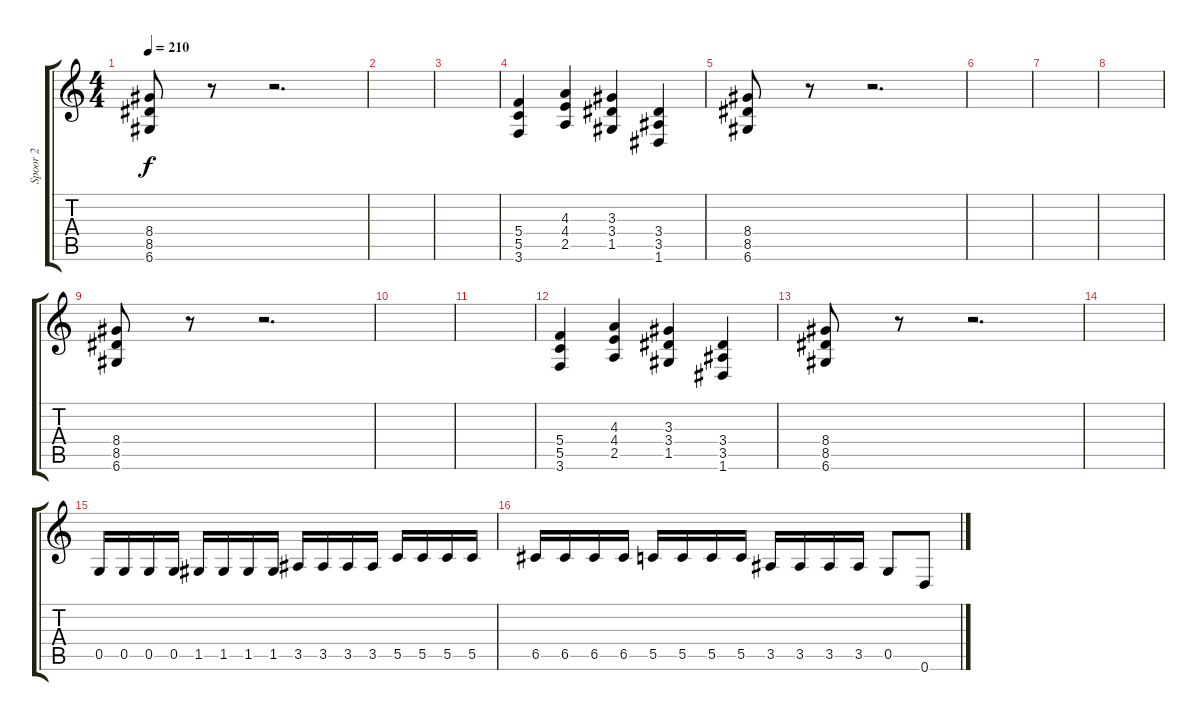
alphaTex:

\track ("Spoor 2" "Spoor 2") {instrument distortionguitar}
\staff {score tabs}
\tuning (D4 A3 F3 C3 G2 D2) {hide}
\ts (4 4)
\tempo 210
\clef g2
\ks c
(8.4 8.5 6.6).8{dy f instrument distortionguitar} r.8 r.2{d} |
|
|
(5.4 5.5 3.6).4 (4.3 4.4 2.5).4 (3.3 3.4 1.5).4 (3.4 3.5 1.6).4 |
(8.4 8.5 6.6).8 r.8 r.2{d} |
|
|
|
(8.4 8.5 6.6).8 r.8 r.2{d} |
|
|
(5.4 5.5 3.6).4 (4.3 4.4 2.5).4 (3.3 3.4 1.5).4 (3.4 3.5 1.6).4 |
(8.4 8.5 6.6).8 r.8 r.2{d} |
|
0.5.16 0.5.16 0.5.16 0.5.16 1.5.16 1.5.16 1.5.16 1.5.16 3.5.16 3.5.16 3.5.16 3.5.16 5.5.16 5.5.16 5.5.16 5.5.16 |
6.5.16 6.5.16 6.5.16 6.5.16 5.5.16 5.5.16 5.5.16 5.5.16 3.5.16 3.5.16 3.5.16 3.5.16 0.5.8 0.6.8
